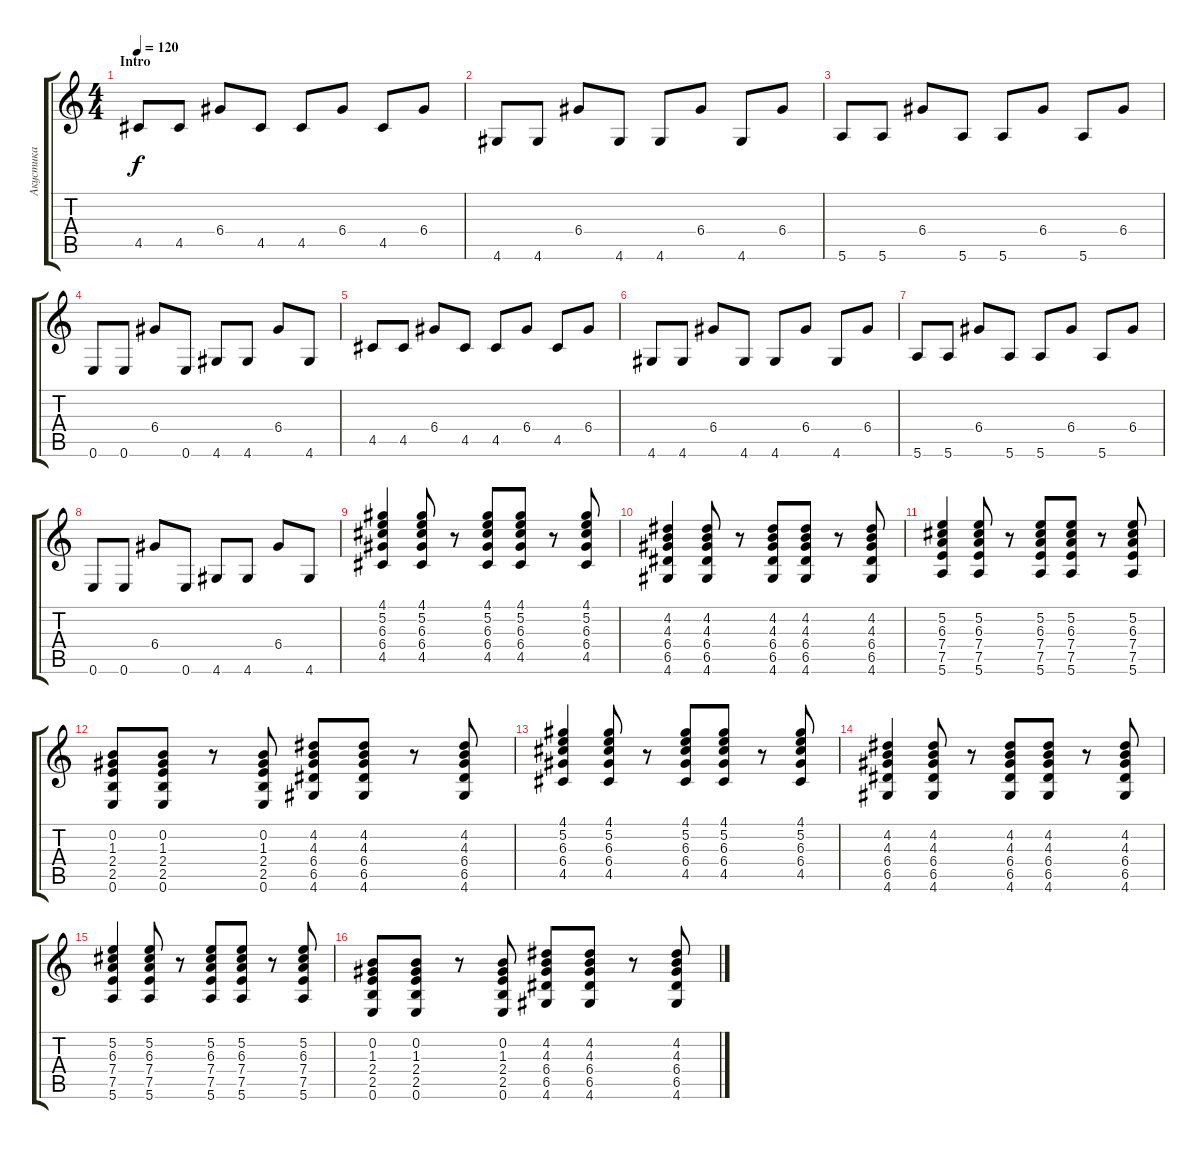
\track ("Акустика" "Акустика") {instrument acousticguitarsteel}
\staff {score tabs}
\tuning (E4 B3 G3 D3 A2 E2) {hide}
\ts (4 4)
\section ("" "Intro")
\tempo 120
\clef g2
\ks c
4.5.8{dy f instrument acousticguitarsteel} 4.5.8 6.4.8 4.5.8 4.5.8 6.4.8 4.5.8 6.4.8 |
4.6.8 4.6.8 6.4.8 4.6.8 4.6.8 6.4.8 4.6.8 6.4.8 |
5.6.8 5.6.8 6.4.8 5.6.8 5.6.8 6.4.8 5.6.8 6.4.8 |
0.6.8 0.6.8 6.4.8 0.6.8 4.6.8 4.6.8 6.4.8 4.6.8 |
4.5.8 4.5.8 6.4.8 4.5.8 4.5.8 6.4.8 4.5.8 6.4.8 |
4.6.8 4.6.8 6.4.8 4.6.8 4.6.8 6.4.8 4.6.8 6.4.8 |
5.6.8 5.6.8 6.4.8 5.6.8 5.6.8 6.4.8 5.6.8 6.4.8 |
0.6.8 0.6.8 6.4.8 0.6.8 4.6.8 4.6.8 6.4.8 4.6.8 |
(4.1 5.2 6.3 6.4 4.5).4 (4.1 5.2 6.3 6.4 4.5).8 r.8 (4.1 5.2 6.3 6.4 4.5).8 (4.1 5.2 6.3 6.4 4.5).8 r.8 (4.1 5.2 6.3 6.4 4.5).8 |
(4.2 4.3 6.4 6.5 4.6).4 (4.2 4.3 6.4 6.5 4.6).8 r.8 (4.2 4.3 6.4 6.5 4.6).8 (4.2 4.3 6.4 6.5 4.6).8 r.8 (4.2 4.3 6.4 6.5 4.6).8 |
(5.2 6.3 7.4 7.5 5.6).4 (5.2 6.3 7.4 7.5 5.6).8 r.8 (5.2 6.3 7.4 7.5 5.6).8 (5.2 6.3 7.4 7.5 5.6).8 r.8 (5.2 6.3 7.4 7.5 5.6).8 |
(0.2 1.3 2.4 2.5 0.6).8 (0.2 1.3 2.4 2.5 0.6).8 r.8 (0.2 1.3 2.4 2.5 0.6).8 (4.2 4.3 6.4 6.5 4.6).8 (4.2 4.3 6.4 6.5 4.6).8 r.8 (4.2 4.3 6.4 6.5 4.6).8 |
(4.1 5.2 6.3 6.4 4.5).4 (4.1 5.2 6.3 6.4 4.5).8 r.8 (4.1 5.2 6.3 6.4 4.5).8 (4.1 5.2 6.3 6.4 4.5).8 r.8 (4.1 5.2 6.3 6.4 4.5).8 |
(4.2 4.3 6.4 6.5 4.6).4 (4.2 4.3 6.4 6.5 4.6).8 r.8 (4.2 4.3 6.4 6.5 4.6).8 (4.2 4.3 6.4 6.5 4.6).8 r.8 (4.2 4.3 6.4 6.5 4.6).8 |
(5.2 6.3 7.4 7.5 5.6).4 (5.2 6.3 7.4 7.5 5.6).8 r.8 (5.2 6.3 7.4 7.5 5.6).8 (5.2 6.3 7.4 7.5 5.6).8 r.8 (5.2 6.3 7.4 7.5 5.6).8 |
(0.2 1.3 2.4 2.5 0.6).8 (0.2 1.3 2.4 2.5 0.6).8 r.8 (0.2 1.3 2.4 2.5 0.6).8 (4.2 4.3 6.4 6.5 4.6).8 (4.2 4.3 6.4 6.5 4.6).8 r.8 (4.2 4.3 6.4 6.5 4.6).8
